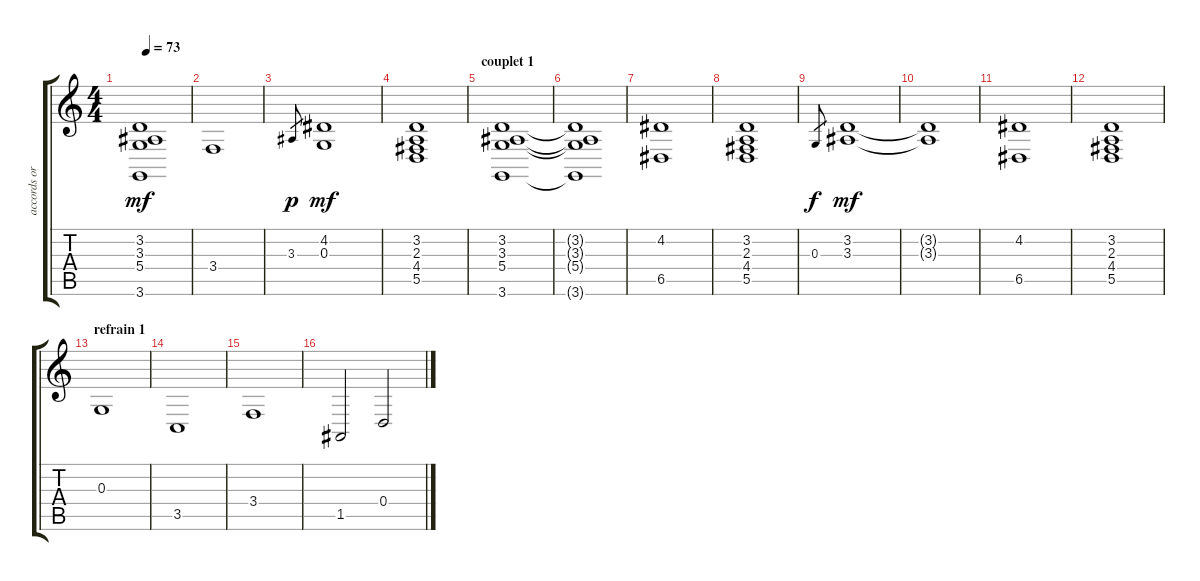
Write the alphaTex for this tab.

\track ("accords orgue" "accords or") {instrument drawbarorgan}
\staff {score tabs}
\tuning (E4 B3 G3 D3 A2 E2) {hide}
\ts (4 4)
\tempo 73
\clef g2
\ks c
(3.2 3.3 5.4 3.6).1{dy mf instrument drawbarorgan} |
3.4.1 |
3.3.8{gr dy p} (4.2 0.3).1{dy mf} |
(3.2 2.3 4.4 5.5).1 |
\section ("" "couplet 1")
(3.2 3.3 5.4 3.6).1 |
(3.2{t} 3.3{t} 5.4{t} 3.6{t}).1 |
(4.2 6.5).1 |
(3.2 2.3 4.4 5.5).1 |
0.3.8{gr dy f} (3.2 3.3).1{dy mf} |
(3.2{t} 3.3{t}).1 |
(4.2 6.5).1 |
(3.2 2.3 4.4 5.5).1 |
\section ("" "refrain 1")
0.3.1 |
3.5.1 |
3.4.1 |
1.5.2 0.4.2
